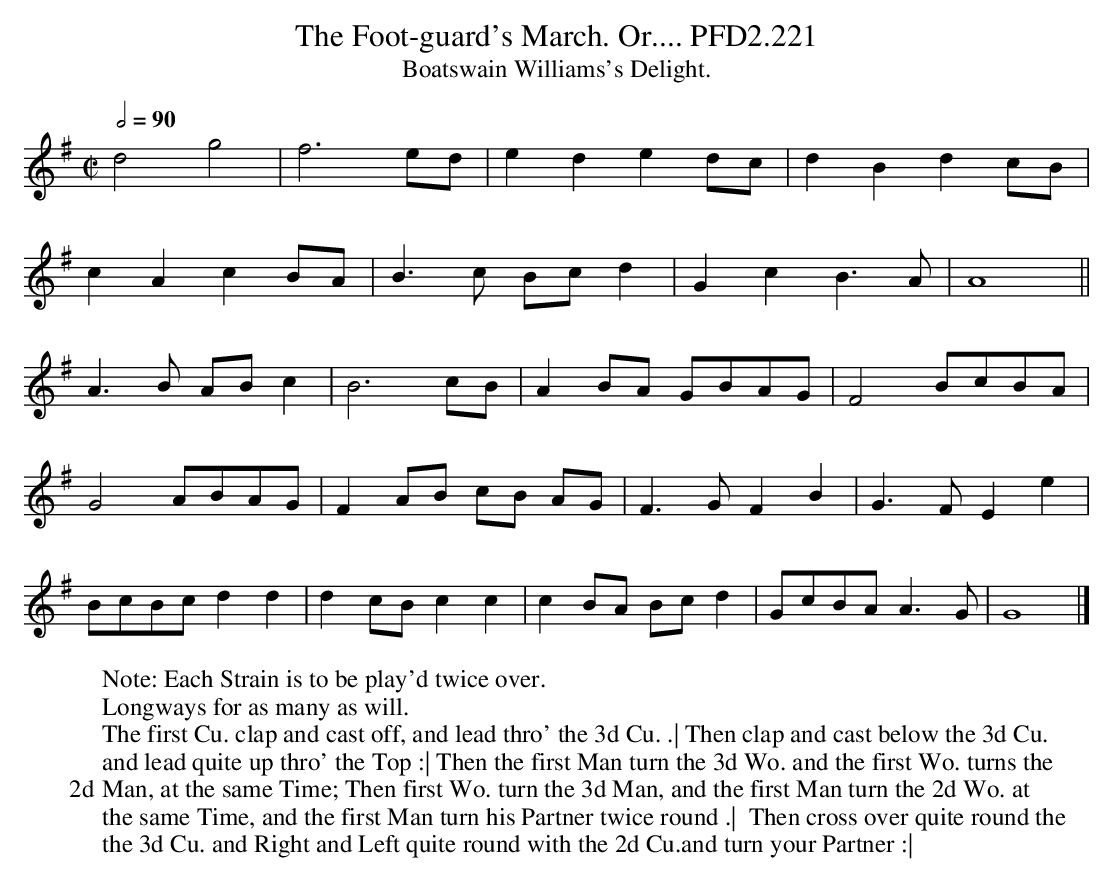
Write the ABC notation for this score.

X:1
T:Foot-guard's March. Or.... PFD2.221, The
T:Boatswain Williams's Delight.
M:C|
L:1/8
Q:1/2=90
K:G
d4g4|f6ed|e2d2e2dc|d2B2d2cB|
c2A2c2BA|B3c Bcd2|G2c2B3A|A8||
A3B ABc2|B6cB|A2BA GBAG|F4BcBA|
G4ABAG|F2AB cB AG|F3GF2B2|G3FE2e2|
BcBcd2d2|d2cBc2c2|c2BA Bcd2|GcBAA3G|G8|]
W:Note: Each Strain is to be play'd twice over.
W:Longways for as many as will.
W:The first Cu. clap and cast off, and lead thro' the 3d Cu. .| Then clap and cast below the 3d Cu.
W:and lead quite up thro' the Top :| Then the first Man turn the 3d Wo. and the first Wo. turns the
W: 2d Man, at the same Time; Then first Wo. turn the 3d Man, and the first Man turn the 2d Wo. at
W:the same Time, and the first Man turn his Partner twice round .|  Then cross over quite round the
W:the 3d Cu. and Right and Left quite round with the 2d Cu.and turn your Partner :|
